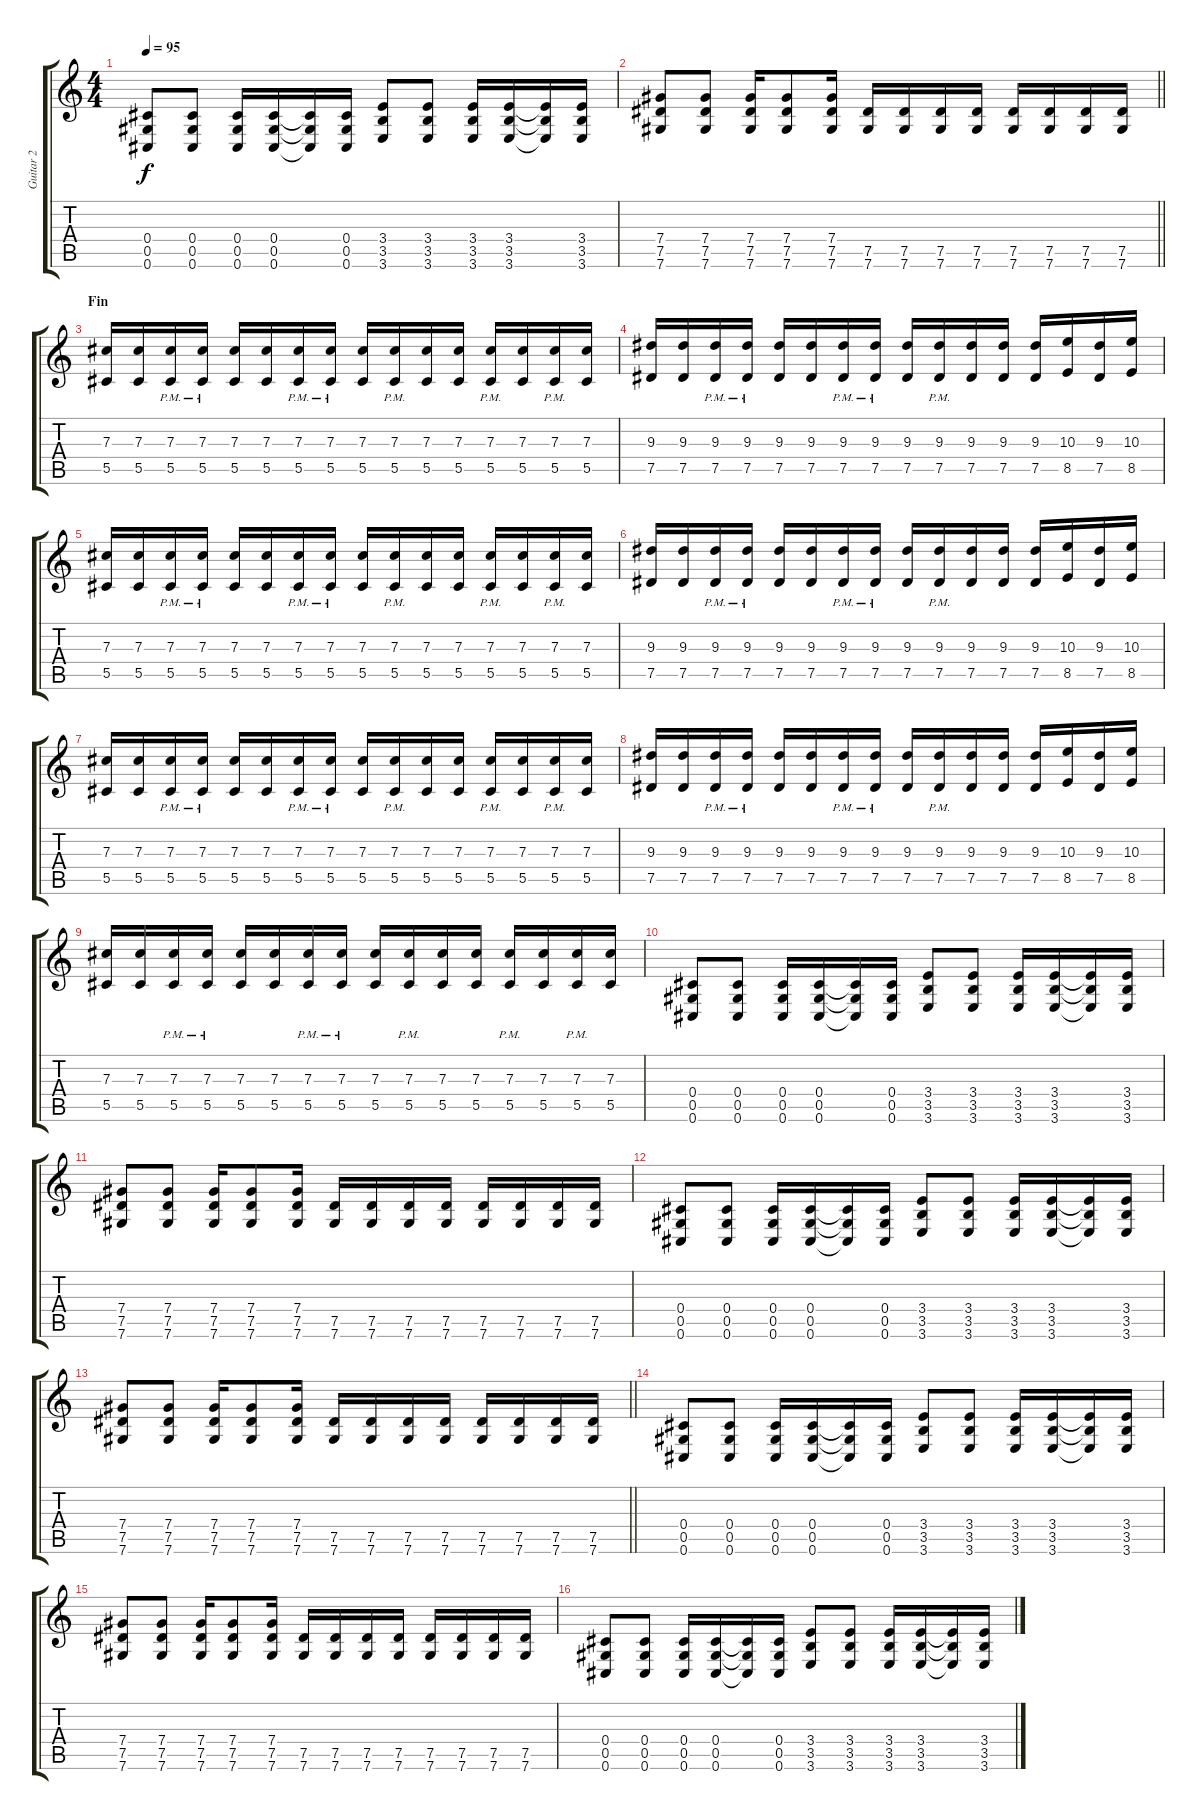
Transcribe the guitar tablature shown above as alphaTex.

\track ("Guitar 2" "Guitar 2") {instrument distortionguitar}
\staff {score tabs}
\tuning (Eb4 Bb3 Gb3 Db3 Ab2 Db2) {hide}
\ts (4 4)
\tempo 95
\clef g2
\ks c
(0.4 0.5 0.6).8{dy f} (0.4 0.5 0.6).8 (0.4 0.5 0.6).16 (0.4 0.5 0.6).16 (0.4{t} 0.5{t} 0.6{t}).16 (0.4 0.5 0.6).16 (3.4 3.5 3.6).8 (3.4 3.5 3.6).8 (3.4 3.5 3.6).16 (3.4 3.5 3.6).16 (3.4{t} 3.5{t} 3.6{t}).16 (3.4 3.5 3.6).16 |
\barLineRight lightlight
(7.4 7.5 7.6).8 (7.4 7.5 7.6).8 (7.4 7.5 7.6).16 (7.4 7.5 7.6).8 (7.4 7.5 7.6).16 (7.5 7.6).16 (7.5 7.6).16 (7.5 7.6).16 (7.5 7.6).16 (7.5 7.6).16 (7.5 7.6).16 (7.5 7.6).16 (7.5 7.6).16 |
\section ("" "Fin")
(7.3 5.5).16 (7.3 5.5).16 (7.3 5.5{pm}).16 (7.3 5.5{pm}).16 (7.3 5.5).16 (7.3 5.5).16 (7.3 5.5{pm}).16 (7.3 5.5{pm}).16 (7.3 5.5).16 (7.3 5.5{pm}).16 (7.3 5.5).16 (7.3 5.5).16 (7.3 5.5{pm}).16 (7.3 5.5).16 (7.3 5.5{pm}).16 (7.3 5.5).16 |
(9.3 7.5).16 (9.3 7.5).16 (9.3 7.5{pm}).16 (9.3 7.5{pm}).16 (9.3 7.5).16 (9.3 7.5).16 (9.3 7.5{pm}).16 (9.3 7.5{pm}).16 (9.3 7.5).16 (9.3 7.5{pm}).16 (9.3 7.5).16 (9.3 7.5).16 (9.3 7.5).16 (10.3 8.5).16 (9.3 7.5).16 (10.3 8.5).16 |
(7.3 5.5).16 (7.3 5.5).16 (7.3 5.5{pm}).16 (7.3 5.5{pm}).16 (7.3 5.5).16 (7.3 5.5).16 (7.3 5.5{pm}).16 (7.3 5.5{pm}).16 (7.3 5.5).16 (7.3 5.5{pm}).16 (7.3 5.5).16 (7.3 5.5).16 (7.3 5.5{pm}).16 (7.3 5.5).16 (7.3 5.5{pm}).16 (7.3 5.5).16 |
(9.3 7.5).16 (9.3 7.5).16 (9.3 7.5{pm}).16 (9.3 7.5{pm}).16 (9.3 7.5).16 (9.3 7.5).16 (9.3 7.5{pm}).16 (9.3 7.5{pm}).16 (9.3 7.5).16 (9.3 7.5{pm}).16 (9.3 7.5).16 (9.3 7.5).16 (9.3 7.5).16 (10.3 8.5).16 (9.3 7.5).16 (10.3 8.5).16 |
(7.3 5.5).16 (7.3 5.5).16 (7.3 5.5{pm}).16 (7.3 5.5{pm}).16 (7.3 5.5).16 (7.3 5.5).16 (7.3 5.5{pm}).16 (7.3 5.5{pm}).16 (7.3 5.5).16 (7.3 5.5{pm}).16 (7.3 5.5).16 (7.3 5.5).16 (7.3 5.5{pm}).16 (7.3 5.5).16 (7.3 5.5{pm}).16 (7.3 5.5).16 |
(9.3 7.5).16 (9.3 7.5).16 (9.3 7.5{pm}).16 (9.3 7.5{pm}).16 (9.3 7.5).16 (9.3 7.5).16 (9.3 7.5{pm}).16 (9.3 7.5{pm}).16 (9.3 7.5).16 (9.3 7.5{pm}).16 (9.3 7.5).16 (9.3 7.5).16 (9.3 7.5).16 (10.3 8.5).16 (9.3 7.5).16 (10.3 8.5).16 |
(7.3 5.5).16 (7.3 5.5).16 (7.3 5.5{pm}).16 (7.3 5.5{pm}).16 (7.3 5.5).16 (7.3 5.5).16 (7.3 5.5{pm}).16 (7.3 5.5{pm}).16 (7.3 5.5).16 (7.3 5.5{pm}).16 (7.3 5.5).16 (7.3 5.5).16 (7.3 5.5{pm}).16 (7.3 5.5).16 (7.3 5.5{pm}).16 (7.3 5.5).16 |
(0.4 0.5 0.6).8{volume 16 balance 0 instrument distortionguitar} (0.4 0.5 0.6).8 (0.4 0.5 0.6).16 (0.4 0.5 0.6).16 (0.4{t} 0.5{t} 0.6{t}).16 (0.4 0.5 0.6).16 (3.4 3.5 3.6).8 (3.4 3.5 3.6).8 (3.4 3.5 3.6).16 (3.4 3.5 3.6).16 (3.4{t} 3.5{t} 3.6{t}).16 (3.4 3.5 3.6).16 |
(7.4 7.5 7.6).8 (7.4 7.5 7.6).8 (7.4 7.5 7.6).16 (7.4 7.5 7.6).8 (7.4 7.5 7.6).16 (7.5 7.6).16 (7.5 7.6).16 (7.5 7.6).16 (7.5 7.6).16 (7.5 7.6).16 (7.5 7.6).16 (7.5 7.6).16 (7.5 7.6).16 |
(0.4 0.5 0.6).8 (0.4 0.5 0.6).8 (0.4 0.5 0.6).16 (0.4 0.5 0.6).16 (0.4{t} 0.5{t} 0.6{t}).16 (0.4 0.5 0.6).16 (3.4 3.5 3.6).8 (3.4 3.5 3.6).8 (3.4 3.5 3.6).16 (3.4 3.5 3.6).16 (3.4{t} 3.5{t} 3.6{t}).16 (3.4 3.5 3.6).16 |
\barLineRight lightlight
(7.4 7.5 7.6).8 (7.4 7.5 7.6).8 (7.4 7.5 7.6).16 (7.4 7.5 7.6).8 (7.4 7.5 7.6).16 (7.5 7.6).16 (7.5 7.6).16 (7.5 7.6).16 (7.5 7.6).16 (7.5 7.6).16 (7.5 7.6).16 (7.5 7.6).16 (7.5 7.6).16 |
(0.4 0.5 0.6).8{volume 16 balance 0 instrument distortionguitar} (0.4 0.5 0.6).8 (0.4 0.5 0.6).16 (0.4 0.5 0.6).16 (0.4{t} 0.5{t} 0.6{t}).16 (0.4 0.5 0.6).16 (3.4 3.5 3.6).8 (3.4 3.5 3.6).8 (3.4 3.5 3.6).16 (3.4 3.5 3.6).16 (3.4{t} 3.5{t} 3.6{t}).16 (3.4 3.5 3.6).16 |
(7.4 7.5 7.6).8 (7.4 7.5 7.6).8 (7.4 7.5 7.6).16 (7.4 7.5 7.6).8 (7.4 7.5 7.6).16 (7.5 7.6).16 (7.5 7.6).16 (7.5 7.6).16 (7.5 7.6).16 (7.5 7.6).16 (7.5 7.6).16 (7.5 7.6).16 (7.5 7.6).16 |
(0.4 0.5 0.6).8 (0.4 0.5 0.6).8 (0.4 0.5 0.6).16 (0.4 0.5 0.6).16 (0.4{t} 0.5{t} 0.6{t}).16 (0.4 0.5 0.6).16 (3.4 3.5 3.6).8 (3.4 3.5 3.6).8 (3.4 3.5 3.6).16 (3.4 3.5 3.6).16 (3.4{t} 3.5{t} 3.6{t}).16 (3.4 3.5 3.6).16
